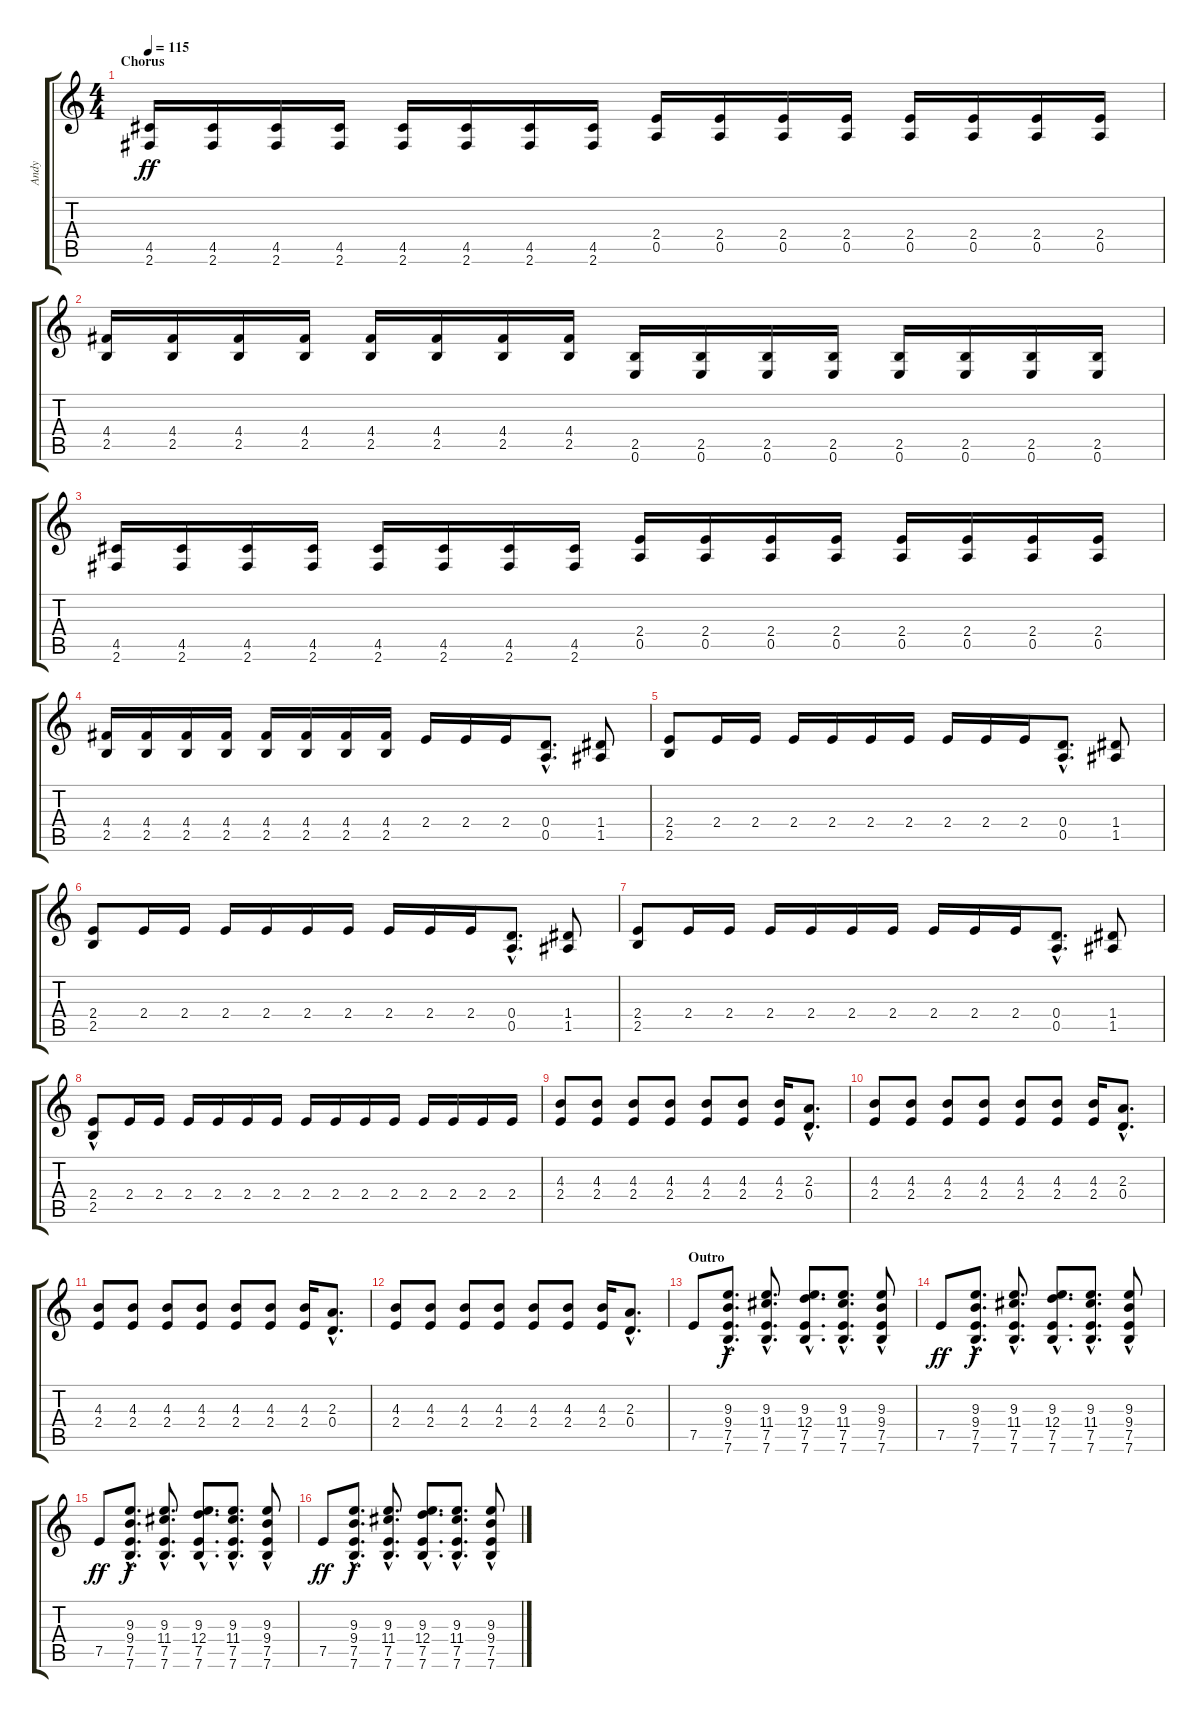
\track ("Andy" "Andy") {instrument overdrivenguitar}
\staff {score tabs}
\tuning (E4 B3 G3 D3 A2 E2) {hide}
\ts (4 4)
\section ("" "Chorus")
\tempo 115
\clef g2
\ks c
(4.5 2.6).16{dy ff} (4.5 2.6).16 (4.5 2.6).16 (4.5 2.6).16 (4.5 2.6).16 (4.5 2.6).16 (4.5 2.6).16 (4.5 2.6).16 (2.4 0.5).16 (2.4 0.5).16 (2.4 0.5).16 (2.4 0.5).16 (2.4 0.5).16 (2.4 0.5).16 (2.4 0.5).16 (2.4 0.5).16 |
(4.4 2.5).16 (4.4 2.5).16 (4.4 2.5).16 (4.4 2.5).16 (4.4 2.5).16 (4.4 2.5).16 (4.4 2.5).16 (4.4 2.5).16 (2.5 0.6).16 (2.5 0.6).16 (2.5 0.6).16 (2.5 0.6).16 (2.5 0.6).16 (2.5 0.6).16 (2.5 0.6).16 (2.5 0.6).16 |
(4.5 2.6).16 (4.5 2.6).16 (4.5 2.6).16 (4.5 2.6).16 (4.5 2.6).16 (4.5 2.6).16 (4.5 2.6).16 (4.5 2.6).16 (2.4 0.5).16 (2.4 0.5).16 (2.4 0.5).16 (2.4 0.5).16 (2.4 0.5).16 (2.4 0.5).16 (2.4 0.5).16 (2.4 0.5).16 |
(4.4 2.5).16 (4.4 2.5).16 (4.4 2.5).16 (4.4 2.5).16 (4.4 2.5).16 (4.4 2.5).16 (4.4 2.5).16 (4.4 2.5).16 2.4.16 2.4.16 2.4.16 (0.4 0.5{hac}).8{d} (1.4 1.5).8 |
(2.4 2.5).8 2.4.16 2.4.16 2.4.16 2.4.16 2.4.16 2.4.16 2.4.16 2.4.16 2.4.16 (0.4{hac} 0.5{hac}).8{d} (1.4 1.5).8 |
(2.4 2.5).8 2.4.16 2.4.16 2.4.16 2.4.16 2.4.16 2.4.16 2.4.16 2.4.16 2.4.16 (0.4{hac} 0.5{hac}).8{d} (1.4 1.5).8 |
(2.4 2.5).8 2.4.16 2.4.16 2.4.16 2.4.16 2.4.16 2.4.16 2.4.16 2.4.16 2.4.16 (0.4{hac} 0.5{hac}).8{d} (1.4 1.5).8 |
(2.4{hac} 2.5).8 2.4.16 2.4.16 2.4.16 2.4.16 2.4.16 2.4.16 2.4.16 2.4.16 2.4.16 2.4.16 2.4.16 2.4.16 2.4.16 2.4.16 |
(4.3 2.4).8 (4.3 2.4).8 (4.3 2.4).8 (4.3 2.4).8 (4.3 2.4).8 (4.3 2.4).8 (4.3 2.4).16 (2.3{hac} 0.4{hac}).8{d} |
(4.3 2.4).8 (4.3 2.4).8 (4.3 2.4).8 (4.3 2.4).8 (4.3 2.4).8 (4.3 2.4).8 (4.3 2.4).16 (2.3{hac} 0.4{hac}).8{d} |
(4.3 2.4).8 (4.3 2.4).8 (4.3 2.4).8 (4.3 2.4).8 (4.3 2.4).8 (4.3 2.4).8 (4.3 2.4).16 (2.3{hac} 0.4{hac}).8{d} |
(4.3 2.4).8 (4.3 2.4).8 (4.3 2.4).8 (4.3 2.4).8 (4.3 2.4).8 (4.3 2.4).8 (4.3 2.4).16 (2.3{hac} 0.4{hac}).8{d} |
\section ("" "Outro")
7.5.8{volume 14 instrument distortionguitar} (9.3{hac} 9.4{hac} 7.5{hac} 7.6{hac}).8{d dy f} (9.3{hac} 11.4{hac} 7.5{hac} 7.6{hac}).8{d} (9.3{hac} 12.4{hac} 7.5{hac} 7.6{hac}).8{d} (9.3{hac} 11.4{hac} 7.5{hac} 7.6{hac}).8{d} (9.3 9.4{hac} 7.5 7.6).8 |
7.5.8{dy ff} (9.3{hac} 9.4{hac} 7.5{hac} 7.6{hac}).8{d dy f} (9.3{hac} 11.4{hac} 7.5{hac} 7.6{hac}).8{d} (9.3{hac} 12.4{hac} 7.5{hac} 7.6{hac}).8{d} (9.3{hac} 11.4{hac} 7.5{hac} 7.6{hac}).8{d} (9.3 9.4{hac} 7.5 7.6).8 |
7.5.8{dy ff} (9.3{hac} 9.4{hac} 7.5{hac} 7.6{hac}).8{d dy f} (9.3{hac} 11.4{hac} 7.5{hac} 7.6{hac}).8{d} (9.3{hac} 12.4{hac} 7.5{hac} 7.6{hac}).8{d} (9.3{hac} 11.4{hac} 7.5{hac} 7.6{hac}).8{d} (9.3 9.4{hac} 7.5 7.6).8 |
7.5.8{dy ff} (9.3{hac} 9.4{hac} 7.5{hac} 7.6{hac}).8{d dy f} (9.3{hac} 11.4{hac} 7.5{hac} 7.6{hac}).8{d} (9.3{hac} 12.4{hac} 7.5{hac} 7.6{hac}).8{d} (9.3{hac} 11.4{hac} 7.5{hac} 7.6{hac}).8{d} (9.3 9.4{hac} 7.5 7.6).8
